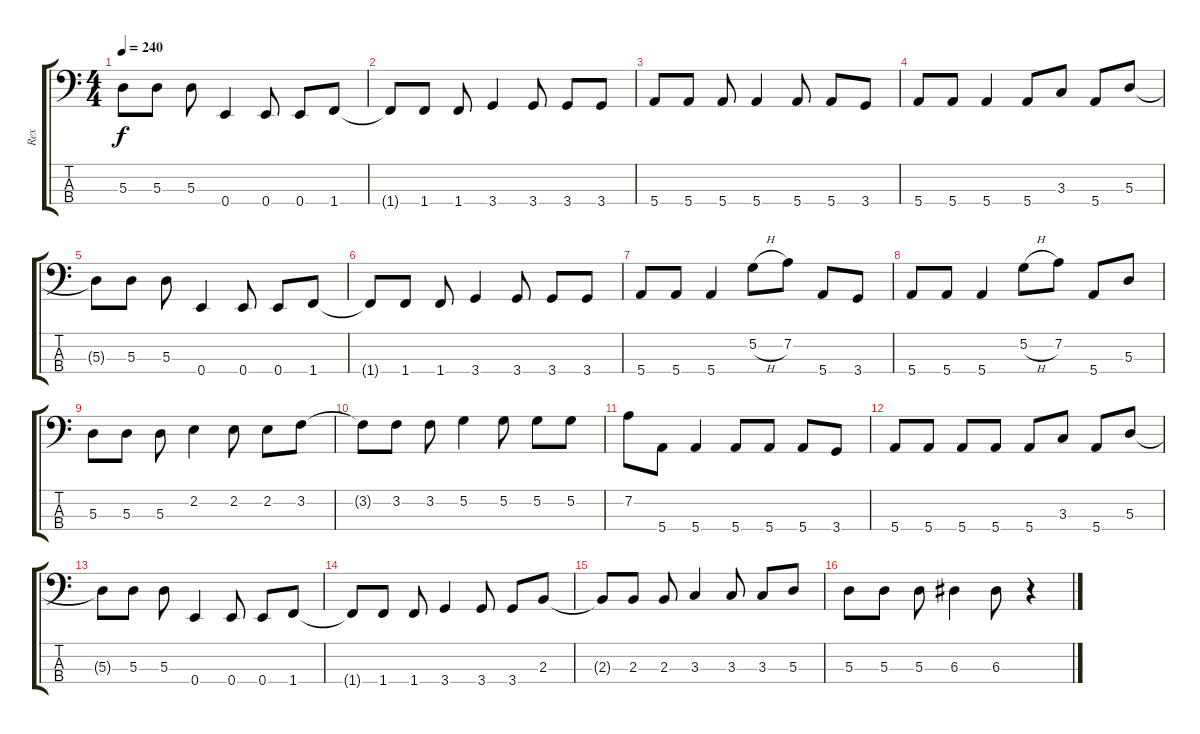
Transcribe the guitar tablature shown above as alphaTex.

\track ("Rex" "Rex") {instrument electricbassfinger}
\staff {score tabs}
\tuning (G2 D2 A1 E1) {hide}
\ts (4 4)
\tempo 240
\clef f4
\ks c
5.3{t}.8{dy f} 5.3.8 5.3.8 0.4.4 0.4.8 0.4.8 1.4.8 |
1.4{t}.8 1.4.8 1.4.8 3.4.4 3.4.8 3.4.8 3.4.8 |
5.4.8 5.4.8 5.4.8 5.4.4 5.4.8 5.4.8 3.4.8 |
5.4.8 5.4.8 5.4.4 5.4.8 3.3.8 5.4.8 5.3.8 |
5.3{t}.8 5.3.8 5.3.8 0.4.4 0.4.8 0.4.8 1.4.8 |
1.4{t}.8 1.4.8 1.4.8 3.4.4 3.4.8 3.4.8 3.4.8 |
5.4.8 5.4.8 5.4.4 5.2{h}.8 7.2.8 5.4.8 3.4.8 |
5.4.8 5.4.8 5.4.4 5.2{h}.8 7.2.8 5.4.8 5.3.8 |
5.3.8 5.3.8 5.3.8 2.2.4 2.2.8 2.2.8 3.2.8 |
3.2{t}.8 3.2.8 3.2.8 5.2.4 5.2.8 5.2.8 5.2.8 |
7.2.8 5.4.8 5.4.4 5.4.8 5.4.8 5.4.8 3.4.8 |
5.4.8 5.4.8 5.4.8 5.4.8 5.4.8 3.3.8 5.4.8 5.3.8 |
5.3{t}.8 5.3.8 5.3.8 0.4.4 0.4.8 0.4.8 1.4.8 |
1.4{t}.8 1.4.8 1.4.8 3.4.4 3.4.8 3.4.8 2.3.8 |
2.3{t}.8 2.3.8 2.3.8 3.3.4 3.3.8 3.3.8 5.3.8 |
5.3.8 5.3.8 5.3.8 6.3.4 6.3.8 r.4
